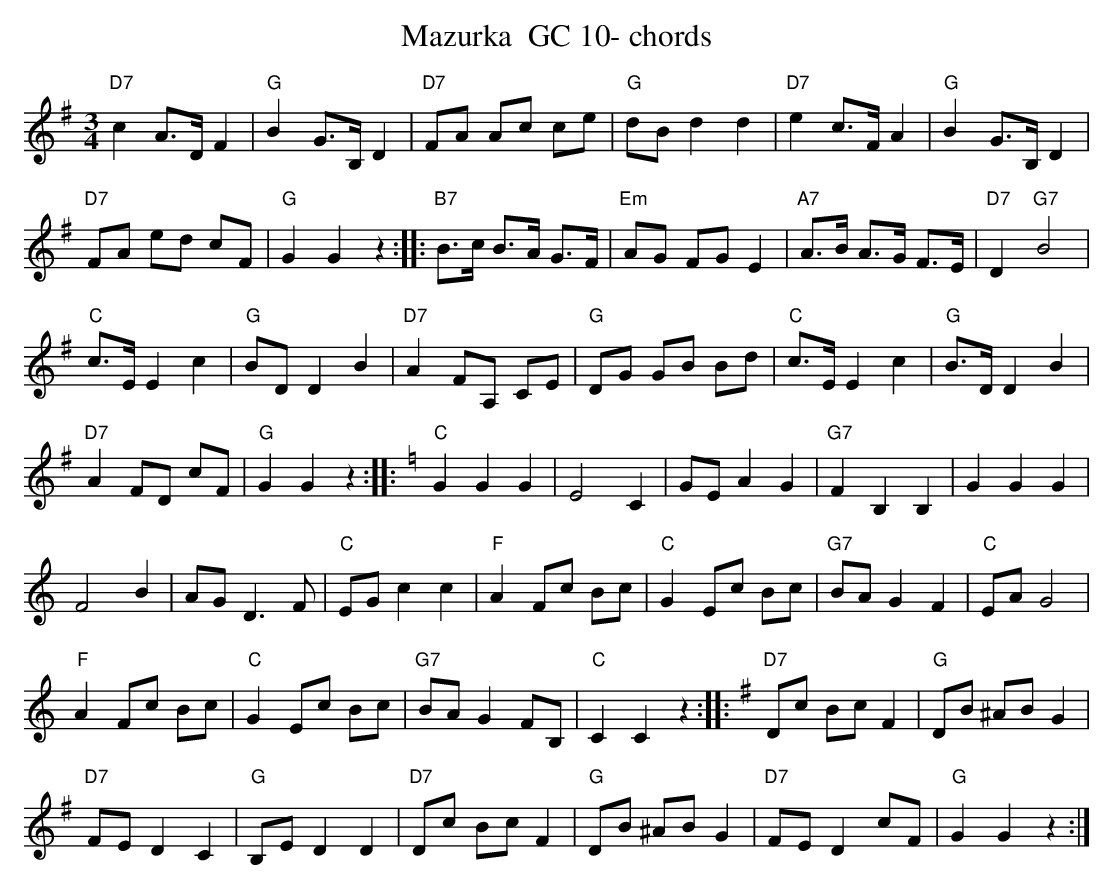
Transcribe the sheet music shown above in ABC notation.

X:1
T:Mazurka  GC 10- chords
M:3/4
L:1/8
K:Gmaj%%MIDI gchordon
"D7"c2A>D F2 | "G"B2G>B,D2 | "D7"FA Ac ce | "G"dBd2d2 | "D7"e2c>FA2 | "G"B2G>B,D2 |
"D7"FA ed cF | "G"G2G2z2 :: "B7"B>c B>A G>F | "Em"AG FGE2 | "A7"A>B A>G F>E | "D7"D2"G7"B4 |
"C"c>EE2c2 | "G"BDD2B2 | "D7"A2FA, CE | "G"DG GB Bd | "C"c>EE2c2 | "G"B>DD2B2 |
"D7"A2FD cF | "G"G2G2z2 :: [K:Cmaj] "C"G2G2G2 | E4C2 | GEA2G2 | "G7"F2B,2B,2 | G2G2G2 |
F4B2 | AG D3F | "C"EGc2c2 | "F"A2Fc Bc | "C"G2Ec Bc | "G7"BA G2F2 | "C"EAG4 |
"F"A2Fc Bc | "C"G2 Ec Bc | "G7"BAG2FB, | "C"C2C2z2 :: [K:Gmaj] "D7"Dc BcF2 | "G"DB ^ABG2 |
"D7"FED2C2 | "G"B,ED2D2 | "D7"Dc BcF2 | "G"DB ^ABG2 | "D7"FED2cF | "G"G2G2z2 :|
